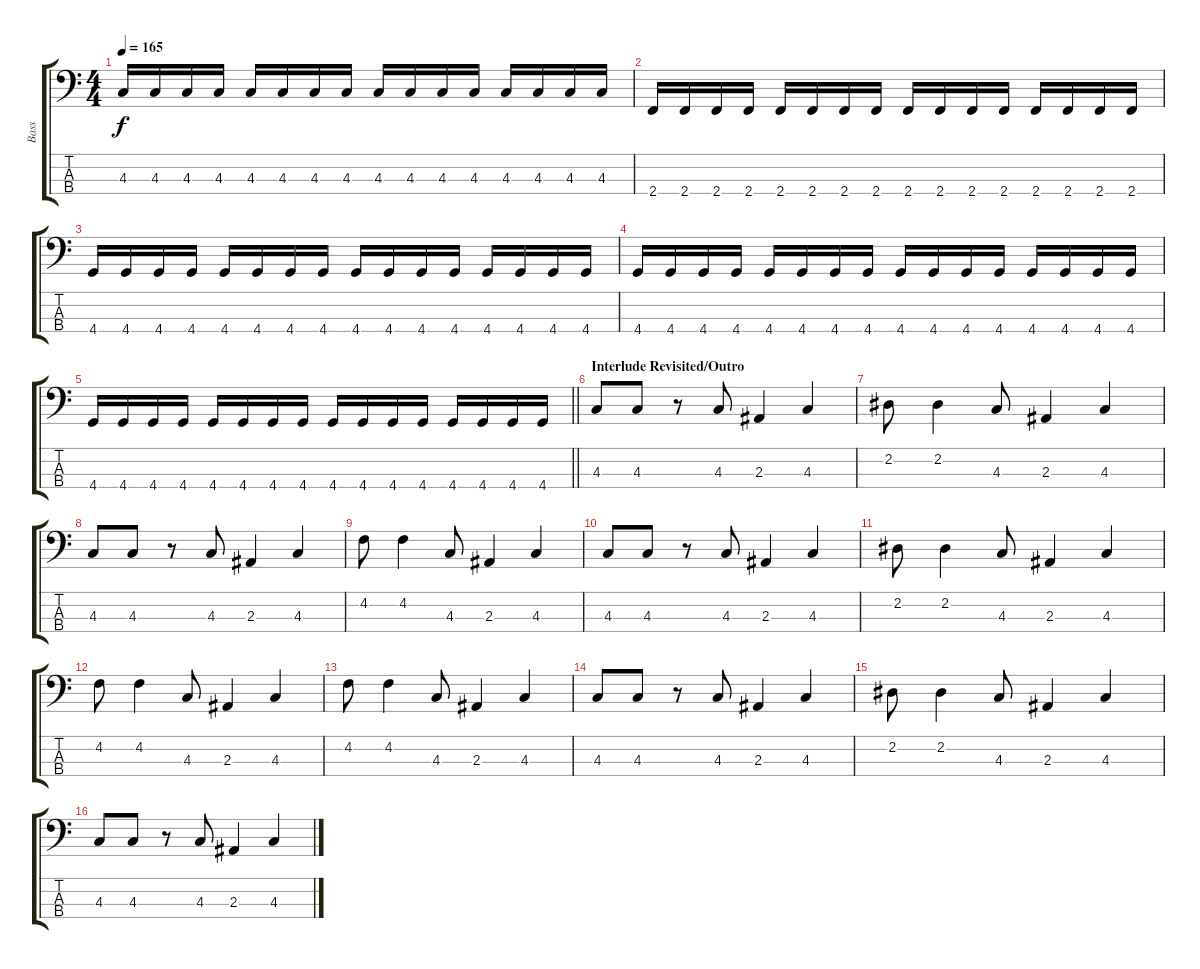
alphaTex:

\track ("Bass" "Bass") {instrument electricbasspick}
\staff {score tabs}
\tuning (Gb2 Db2 Ab1 Eb1) {hide}
\ts (4 4)
\tempo 165
\clef f4
\ks c
4.3.16{dy f} 4.3.16 4.3.16 4.3.16 4.3.16 4.3.16 4.3.16 4.3.16 4.3.16 4.3.16 4.3.16 4.3.16 4.3.16 4.3.16 4.3.16 4.3.16 |
2.4.16 2.4.16 2.4.16 2.4.16 2.4.16 2.4.16 2.4.16 2.4.16 2.4.16 2.4.16 2.4.16 2.4.16 2.4.16 2.4.16 2.4.16 2.4.16 |
4.4.16 4.4.16 4.4.16 4.4.16 4.4.16 4.4.16 4.4.16 4.4.16 4.4.16 4.4.16 4.4.16 4.4.16 4.4.16 4.4.16 4.4.16 4.4.16 |
4.4.16 4.4.16 4.4.16 4.4.16 4.4.16 4.4.16 4.4.16 4.4.16 4.4.16 4.4.16 4.4.16 4.4.16 4.4.16 4.4.16 4.4.16 4.4.16 |
\barLineRight lightlight
4.4.16 4.4.16 4.4.16 4.4.16 4.4.16 4.4.16 4.4.16 4.4.16 4.4.16 4.4.16 4.4.16 4.4.16 4.4.16 4.4.16 4.4.16 4.4.16 |
\section ("" "Interlude Revisited/Outro")
4.3.8 4.3.8 r.8 4.3.8 2.3.4 4.3.4 |
2.2.8 2.2.4 4.3.8 2.3.4 4.3.4 |
4.3.8 4.3.8 r.8 4.3.8 2.3.4 4.3.4 |
4.2.8 4.2.4 4.3.8 2.3.4 4.3.4 |
4.3.8 4.3.8 r.8 4.3.8 2.3.4 4.3.4 |
2.2.8 2.2.4 4.3.8 2.3.4 4.3.4 |
4.2.8 4.2.4 4.3.8 2.3.4 4.3.4 |
4.2.8 4.2.4 4.3.8 2.3.4 4.3.4 |
4.3.8 4.3.8 r.8 4.3.8 2.3.4 4.3.4 |
2.2.8 2.2.4 4.3.8 2.3.4 4.3.4 |
4.3.8 4.3.8 r.8 4.3.8 2.3.4 4.3.4
